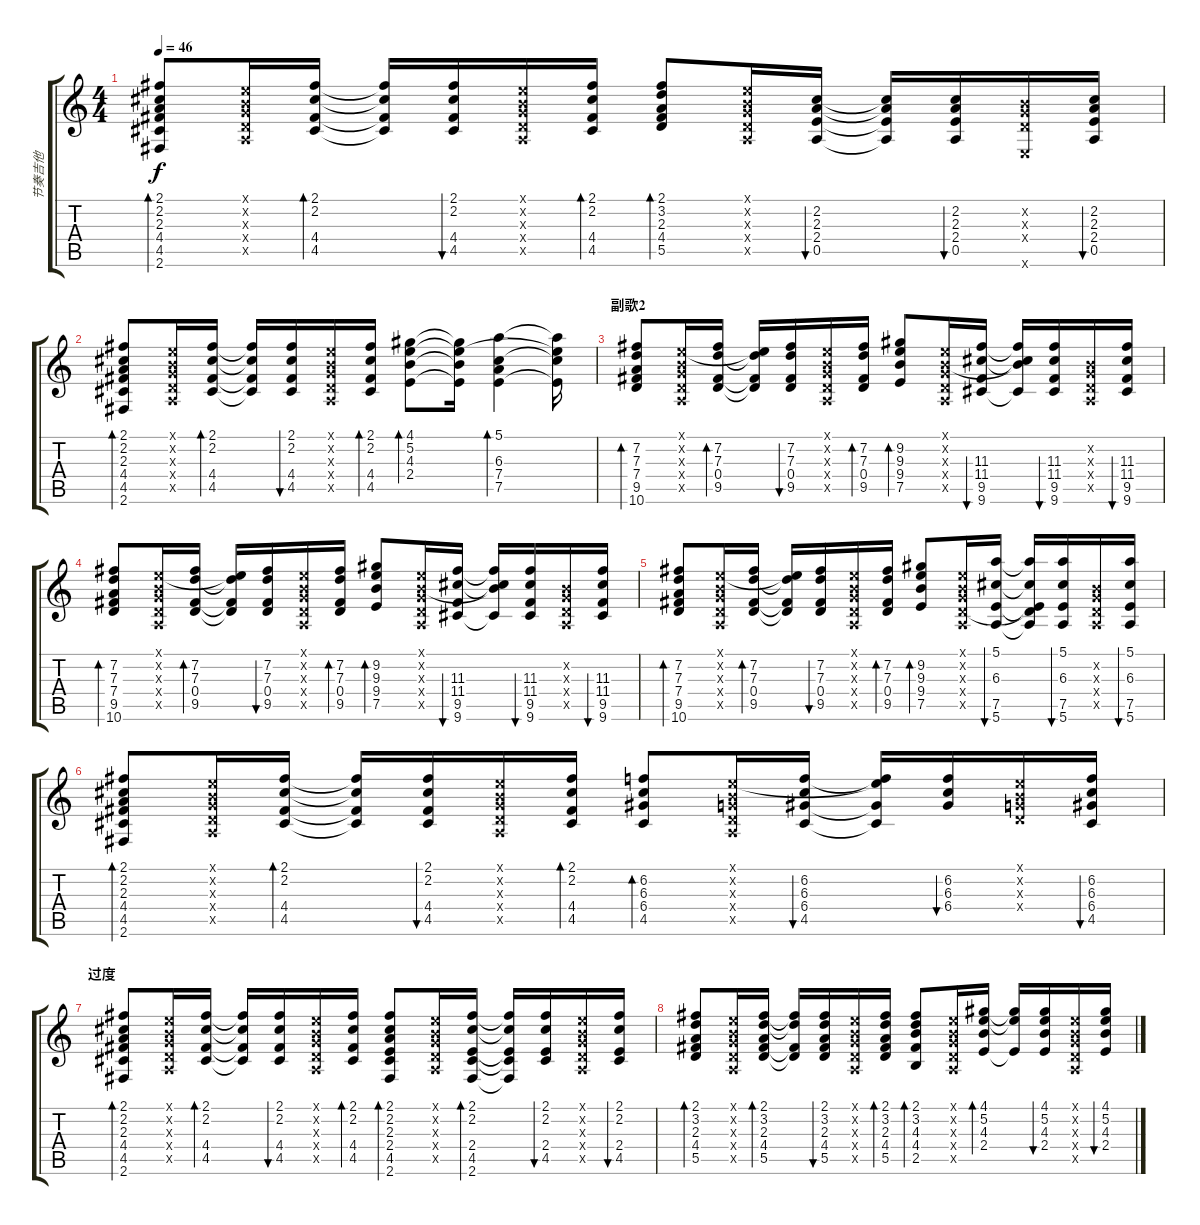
\track ("节奏吉他" "节奏吉他") {instrument electricguitarjazz}
\staff {score tabs}
\tuning (E4 B3 G3 D3 A2 E2) {hide}
\ts (4 4)
\tempo 46
\clef g2
\ks c
(2.1 2.2 2.3 4.4 4.5 2.6).8{bd 30 dy f} (0.1{x} 0.2{x} 0.3{x} 0.4{x} 0.5{x}).16 (2.1 2.2 4.4 4.5).16{bd 30} (2.1{t} 2.2{t} 4.4{t} 4.5{t}).16 (2.1 2.2 4.4 4.5).16{bu 30} (0.1{x} 0.2{x} 0.3{x} 0.4{x} 0.5{x}).16 (2.1 2.2 4.4 4.5).16{bd 30} (2.1 3.2 2.3 4.4 5.5).8{bd 30} (0.1{x} 0.2{x} 0.3{x} 0.4{x} 0.5{x}).16 (2.2 2.3 2.4 0.5).16{bu 30} (2.2{t} 2.3{t} 2.4{t} 0.5{t}).16 (2.2 2.3 2.4 0.5).16{bu 30} (0.2{x} 0.3{x} 0.4{x} 0.6{x}).16 (2.2 2.3 2.4 0.5).16{bu 30} |
(2.1 2.2 2.3 4.4 4.5 2.6).8{bd 30} (0.1{x} 0.2{x} 0.3{x} 0.4{x} 0.5{x}).16 (2.1 2.2 4.4 4.5).16{bd 30} (2.1{t} 2.2{t} 4.4{t} 4.5{t}).16 (2.1 2.2 4.4 4.5).16{bu 30} (0.1{x} 0.2{x} 0.3{x} 0.4{x} 0.5{x}).16 (2.1 2.2 4.4 4.5).16{bd 30} (4.1 5.2 4.3 2.4).8{bd 30} (4.1{t} 5.2{t} 4.3{t} 2.4{t}).16 (5.1 6.3 7.4 7.5).4{bd 60} (5.1{t} 5.2{t} 6.3{t} 7.5{t}).16 |
\section ("" "副歌2")
(7.2 7.3 7.4 9.5 10.6).8{bd 30} (0.1{x} 0.2{x} 0.3{x} 0.4{x} 0.5{x}).16 (7.2 7.3 0.4 9.5).16{bd 30} (0.1{t} 7.3{t} 0.4{t} 9.5{t}).16 (7.2 7.3 0.4 9.5).16{bu 30} (0.1{x} 0.2{x} 0.3{x} 0.4{x} 0.5{x}).16 (7.2 7.3 0.4 9.5).16{bd 30} (9.2 9.3 9.4 7.5).8{bd 30} (0.1{x} 0.2{x} 0.3{x} 0.4{x} 0.5{x}).16 (11.3 11.4 9.5 9.6).16{bu 30} (0.2{t} 11.3{t} 11.4{t} 9.6{t}).16 (11.3 11.4 9.5 9.6).16{bu 30} (0.2{x} 0.3{x} 0.4{x} 0.5{x}).16 (11.3 11.4 9.5 9.6).16{bu 30} |
(7.2 7.3 7.4 9.5 10.6).8{bd 30} (0.1{x} 0.2{x} 0.3{x} 0.4{x} 0.5{x}).16 (7.2 7.3 0.4 9.5).16{bd 30} (0.1{t} 7.3{t} 0.4{t} 9.5{t}).16 (7.2 7.3 0.4 9.5).16{bu 30} (0.1{x} 0.2{x} 0.3{x} 0.4{x} 0.5{x}).16 (7.2 7.3 0.4 9.5).16{bd 30} (9.2 9.3 9.4 7.5).8{bd 30} (0.1{x} 0.2{x} 0.3{x} 0.4{x} 0.5{x}).16 (11.3 11.4 9.5 9.6).16{bu 30} (0.2{t} 11.3{t} 11.4{t} 9.6{t}).16 (11.3 11.4 9.5 9.6).16{bu 30} (0.2{x} 0.3{x} 0.4{x} 0.5{x}).16 (11.3 11.4 9.5 9.6).16{bu 30} |
(7.2 7.3 7.4 9.5 10.6).8{bd 30} (0.1{x} 0.2{x} 0.3{x} 0.4{x} 0.5{x}).16 (7.2 7.3 0.4 9.5).16{bd 30} (0.1{t} 7.3{t} 0.4{t} 9.5{t}).16 (7.2 7.3 0.4 9.5).16{bu 30} (0.1{x} 0.2{x} 0.3{x} 0.4{x} 0.5{x}).16 (7.2 7.3 0.4 9.5).16{bd 30} (9.2 9.3 9.4 7.5).8{bd 30} (0.1{x} 0.2{x} 0.3{x} 0.4{x} 0.5{x}).16 (5.1 6.3 7.5 5.6).16{bu 30} (5.1{t} 6.3{t} 0.4{t} 7.5{t} 5.6{t}).16 (5.1 6.3 7.5 5.6).16{bu 30} (0.2{x} 0.3{x} 0.4{x} 0.5{x}).16 (5.1 6.3 7.5 5.6).16{bu 30} |
(2.1 2.2 2.3 4.4 4.5 2.6).8{bd 30} (0.1{x} 0.2{x} 0.3{x} 0.4{x} 0.5{x}).16 (2.1 2.2 4.4 4.5).16{bd 30} (2.1{t} 2.2{t} 4.4{t} 4.5{t}).16 (2.1 2.2 4.4 4.5).16{bu 30} (0.1{x} 0.2{x} 0.3{x} 0.4{x} 0.5{x}).16 (2.1 2.2 4.4 4.5).16{bd 30} (6.2 6.3 6.4 4.5).8{bd 30} (0.1{x} 0.2{x} 0.3{x} 0.4{x} 0.5{x}).16 (6.2 6.3 6.4 4.5).16{bu 30} (0.1{t} 6.2{t} 6.4{t} 4.5{t}).16 (6.2 6.3 6.4).16{bu 30} (0.1{x} 0.2{x} 0.3{x} 0.4{x}).16 (6.2 6.3 6.4 4.5).16{bu 30} |
\section ("" "过度")
(2.1 2.2 2.3 4.4 4.5 2.6).8{bd 30} (0.1{x} 0.2{x} 0.3{x} 0.4{x} 0.5{x}).16 (2.1 2.2 4.4 4.5).16{bd 30} (2.1{t} 2.2{t} 4.4{t} 4.5{t}).16 (2.1 2.2 4.4 4.5).16{bu 30} (0.1{x} 0.2{x} 0.3{x} 0.4{x} 0.5{x}).16 (2.1 2.2 4.4 4.5).16{bd 30} (2.1 2.2 2.3 2.4 4.5 2.6).8{bd 30} (0.1{x} 0.2{x} 0.3{x} 0.4{x} 0.5{x}).16 (2.1 2.2 2.4 4.5 2.6).16{bd 60} (2.1{t} 2.2{t} 2.4{t} 4.5{t} 2.6{t}).16 (2.1 2.2 2.4 4.5).16{bu 30} (0.1{x} 0.2{x} 0.3{x} 0.4{x} 0.5{x}).16 (2.1 2.2 2.4 4.5).16{bu 30} |
(2.1 3.2 2.3 4.4 5.5).8{bd 30} (0.1{x} 0.2{x} 0.3{x} 0.4{x} 0.5{x}).16 (2.1 3.2 2.3 4.4 5.5).16{bd 30} (2.1{t} 3.2{t} 4.4{t} 5.5{t}).16 (2.1 3.2 2.3 4.4 5.5).16{bu 30} (0.1{x} 0.2{x} 0.3{x} 0.4{x} 0.5{x}).16 (2.1 3.2 2.3 4.4 5.5).16{bd 30} (2.1 3.2 4.3 4.4 2.5).8{bd 30} (0.1{x} 0.2{x} 0.3{x} 0.4{x} 0.5{x}).16 (4.1 5.2 4.3 2.4).16{bd 60} (4.1{t} 5.2{t} 2.4{t}).16 (4.1 5.2 4.3 2.4).16{bu 30} (0.1{x} 0.2{x} 0.3{x} 0.4{x} 0.5{x}).16 (4.1 5.2 4.3 2.4).16{bu 30}
